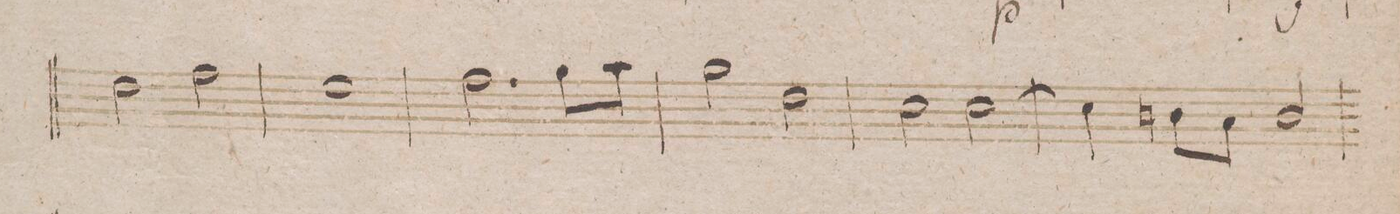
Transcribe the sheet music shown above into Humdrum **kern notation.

**kern	**dynam
*I"Oboe 2do	*
*clefG2	*
*k[b-]	*
*met(c|)	*
*M2/2	*
2dd\	.
2ff\	.
=22	=22
1ee	.
=23	=23
2.ff\	.
8gg\L	.
8aa\J	.
=24	=24
2gg\	.
2dd\	.
=25	=25
2cc\	.
[2cc\	.
=26	=26
4cc\]	.
8bn\L	.
8a\J	.
2b/	.
=27	=27
*-	*-
